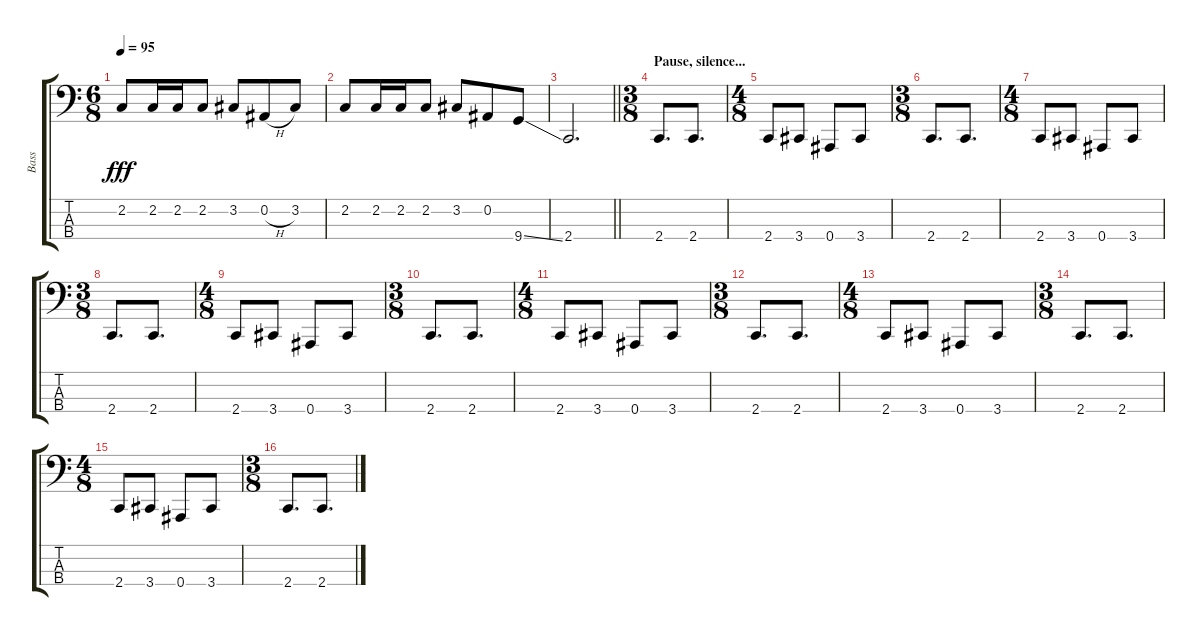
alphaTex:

\track ("Bass" "Bass") {instrument electricbassfinger}
\staff {score tabs}
\tuning (Eb2 Bb1 F1 Bb0) {hide}
\ts (6 8)
\tempo 95
\clef f4
\ks c
2.2.8{dy fff} 2.2.16 2.2.16 2.2.8 3.2.8 0.2{h}.8 3.2.8 |
2.2.8 2.2.16 2.2.16 2.2.8 3.2.8 0.2.8 9.4{ss}.8 |
\barLineRight lightlight
2.4.2{d} |
\ts (3 8)
\section ("" "Pause, silence...")
2.4.8{d} 2.4.8{d} |
\ts (4 8)
2.4.8 3.4.8 0.4.8 3.4.8 |
\ts (3 8)
2.4.8{d} 2.4.8{d} |
\ts (4 8)
2.4.8 3.4.8 0.4.8 3.4.8 |
\ts (3 8)
2.4.8{d} 2.4.8{d} |
\ts (4 8)
2.4.8 3.4.8 0.4.8 3.4.8 |
\ts (3 8)
2.4.8{d} 2.4.8{d} |
\ts (4 8)
2.4.8 3.4.8 0.4.8 3.4.8 |
\ts (3 8)
2.4.8{d} 2.4.8{d} |
\ts (4 8)
2.4.8 3.4.8 0.4.8 3.4.8 |
\ts (3 8)
2.4.8{d} 2.4.8{d} |
\ts (4 8)
2.4.8 3.4.8 0.4.8 3.4.8 |
\ts (3 8)
2.4.8{d} 2.4.8{d}
